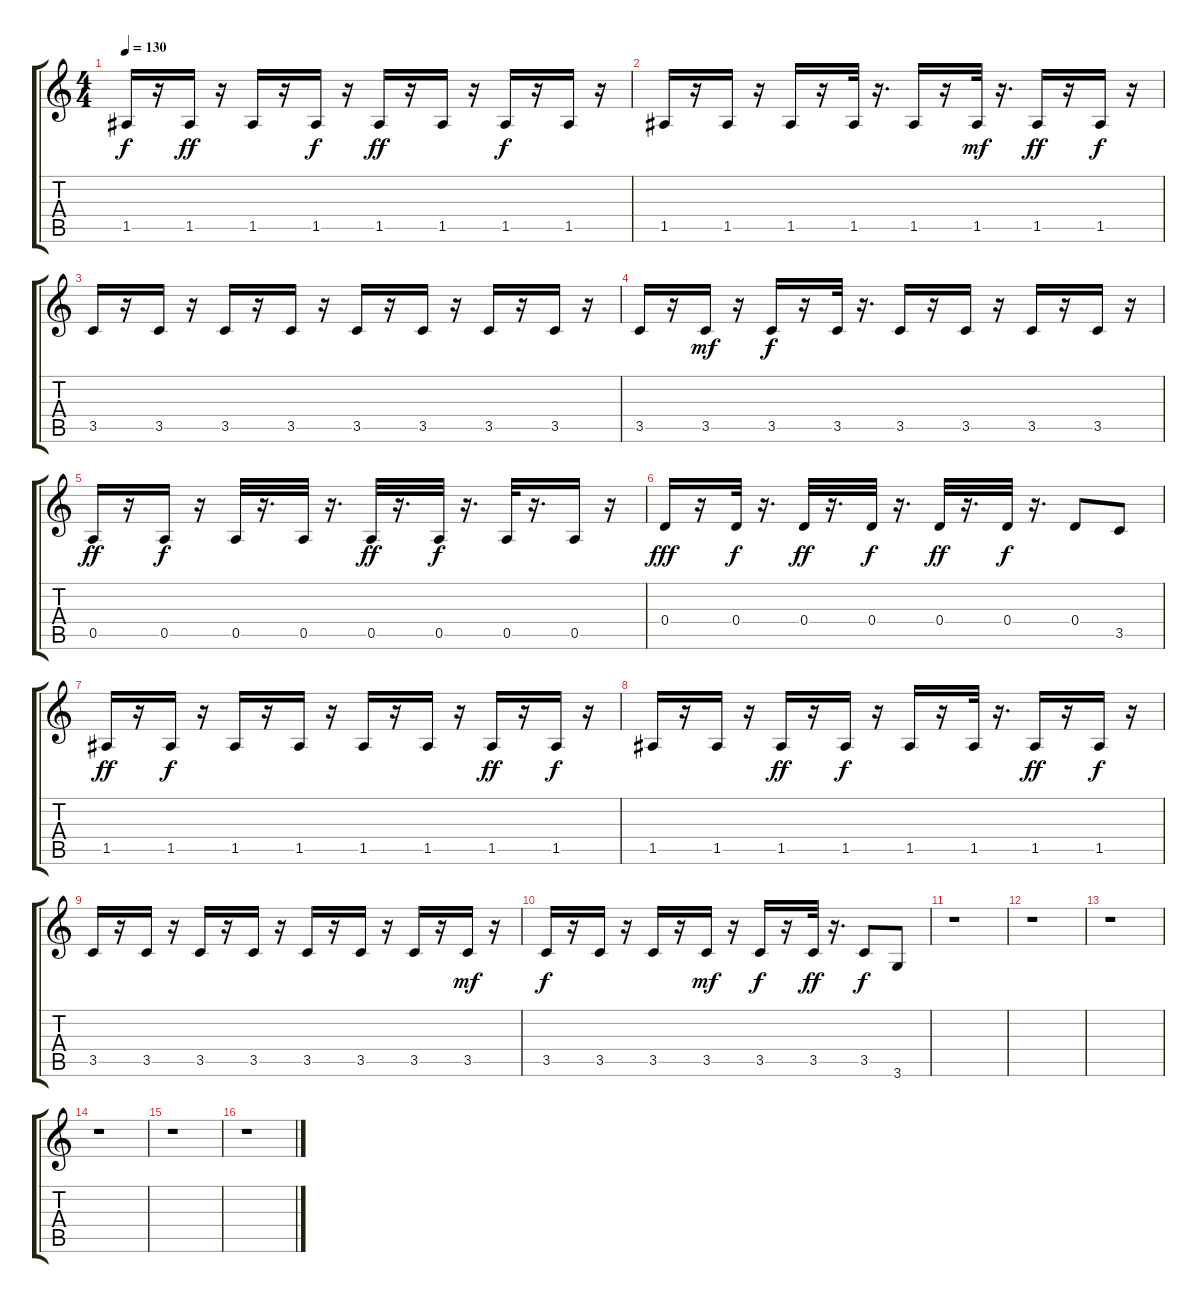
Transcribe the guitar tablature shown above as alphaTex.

\track "" {instrument electricguitarmuted}
\staff {score tabs}
\tuning (E4 B3 G3 D3 A2 E2) {hide}
\ts (4 4)
\tempo 130
\clef g2
\ks c
1.5.16{dy f} r.16 1.5.16{dy ff} r.16 1.5.16 r.16 1.5.16{dy f} r.16 1.5.16{dy ff} r.16 1.5.16 r.16 1.5.16{dy f} r.16 1.5.16 r.16 |
1.5.16 r.16 1.5.16 r.16 1.5.16 r.16 1.5.32 r.16{d} 1.5.16 r.16 1.5.32{dy mf} r.16{d} 1.5.16{dy ff} r.16 1.5.16{dy f} r.16 |
3.5.16 r.16 3.5.16 r.16 3.5.16 r.16 3.5.16 r.16 3.5.16 r.16 3.5.16 r.16 3.5.16 r.16 3.5.16 r.16 |
3.5.16 r.16 3.5.16{dy mf} r.16 3.5.16{dy f} r.16 3.5.32 r.16{d} 3.5.16 r.16 3.5.16 r.16 3.5.16 r.16 3.5.16 r.16 |
0.5.16{dy ff} r.16 0.5.16{dy f} r.16 0.5.32 r.16{d} 0.5.32 r.16{d} 0.5.32{dy ff} r.16{d} 0.5.32{dy f} r.16{d} 0.5.32 r.16{d} 0.5.16 r.16 |
0.4.16{dy fff} r.16 0.4.32{dy f} r.16{d} 0.4.32{dy ff} r.16{d} 0.4.32{dy f} r.16{d} 0.4.32{dy ff} r.16{d} 0.4.32{dy f} r.16{d} 0.4.8 3.5.8 |
1.5.16{dy ff} r.16 1.5.16{dy f} r.16 1.5.16 r.16 1.5.16 r.16 1.5.16 r.16 1.5.16 r.16 1.5.16{dy ff} r.16 1.5.16{dy f} r.16 |
1.5.16 r.16 1.5.16 r.16 1.5.16{dy ff} r.16 1.5.16{dy f} r.16 1.5.16 r.16 1.5.32 r.16{d} 1.5.16{dy ff} r.16 1.5.16{dy f} r.16 |
3.5.16 r.16 3.5.16 r.16 3.5.16 r.16 3.5.16 r.16 3.5.16 r.16 3.5.16 r.16 3.5.16 r.16 3.5.16{dy mf} r.16 |
3.5.16{dy f} r.16 3.5.16 r.16 3.5.16 r.16 3.5.16{dy mf} r.16 3.5.16{dy f} r.16 3.5.32{dy ff} r.16{d} 3.5.8{dy f} 3.6.8 |
r.1 |
r.1 |
r.1 |
r.1 |
r.1 |
r.1
